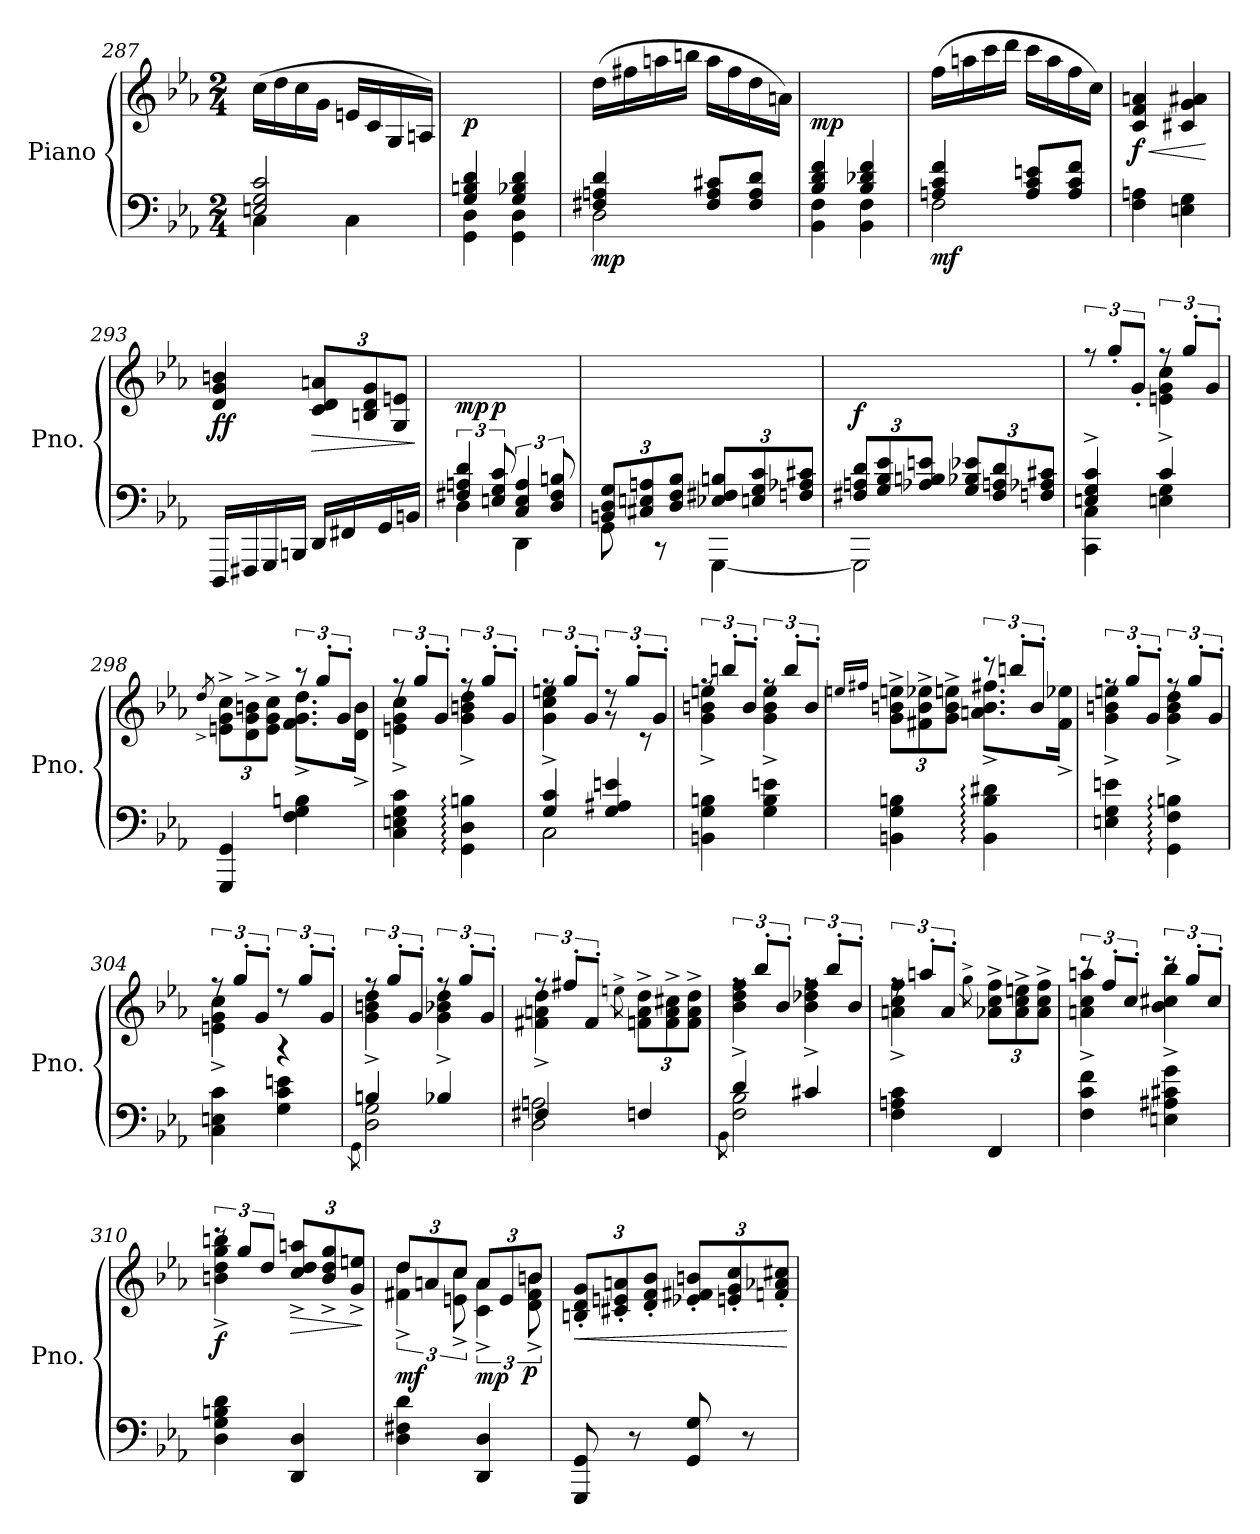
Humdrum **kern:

**kern	**kern	**dynam
*part1	*part1	*part1
*staff2	*staff1	*staff1/2
*I"Piano	*	*
*I'Pno.	*	*
!!LO:LB:g=z
*clefF4	*clefG2	*
*k[b-e-a-]	*k[b-e-a-]	*
*M2/4	*M2/4	*
=287	=287	=287
*^	*	*
2En/ 2G/ 2c/	4C\	(>16cc\LL	.
.	.	16dd\	.
.	.	16cc\	.
.	.	16g\JJ	.
.	4C\	16en/LL	.
.	.	16c/	.
.	.	16G/	.
.	.	16An/JJ)	.
=288	=288	=288	=288
!	!	!	!LO:DY:b
4G/ 4Bn/ 4d/	4GG\ 4D\	2ryy	p
4G/ 4B-X/ 4d/	4GG\ 4D\	.	.
=289	=289	=289	=289
!	!	!	!LO:DY:b=2
4F#X/ 4An/ 4d/	2D\	(>16dd\LL	mp
.	.	16ff#X\	.
.	.	16aan\	.
.	.	16bbn\JJ	.
8F#/ 8A/ 8c#X/L	.	16aa\LL	.
.	.	16ff#\	.
8F#/ 8A/ 8d/J	.	16dd\	.
.	.	16an\JJ)	.
=290	=290	=290	=290
!	!	!	!LO:DY:b
4B-/ 4d/ 4f/	4BB-\ 4F\	2ryy	mp
4B-/ 4d-X/ 4f/	4BB-\ 4F\	.	.
=291	=291	=291	=291
!	!	!	!LO:DY:b=2
4An/ 4c/ 4f/	2F\	(>16ff\LL	mf
.	.	16aan\	.
.	.	16ccc\	.
.	.	16ddd\JJ	.
8A/ 8c/ 8en/L	.	16ccc\LL	.
.	.	16aa\	.
8A/ 8c/ 8f/J	.	16ff\	.
.	.	16cc\JJ)	.
*v	*v	*	*
=292	=292	=292
!	!	!LO:HP:b
!	!	!LO:DY:n=1:b
4F\ 4An\	4c/ 4f/ 4an/	< f
4En\ 4G\	4c#X/ 4g/ 4a#X/	.
.	.	[
!!LO:LB:g=z
=293	=293	=293
!	!	!LO:DY:b
16DDD/LL	4d/ 4g/ 4bn/	ff
16FFF#X/	.	.
16GGG/	.	.
16BBBn/JJ	.	.
*	*Xbrackettup	*
!	!	!LO:HP:b
16DD/LL	12c/ 12d/ 12an/L	>
16FF#X/	.	.
.	12Bn/ 12d/ 12g/	.
16GG/	.	.
.	12G/ 12en/J	.
16BBn/JJ	.	.
.	.	]
=294	=294	=294
*^	*	*
!	!	!	!LO:DY:b
6F#X/ 6An/ 6d/	4D\	6ryy	mp
!	!	!	!LO:DY:b
12En/ 12G/ 12c/	.	3ryy	p
6C/ 6E/ 6A/	4DD\	.	.
12D/ 12F#/ 12Bn/	.	.	.
=295	=295	=295	=295
*Xbrackettup	*	*	*
12BBn/ 12D/ 12G/L	8GG\	2ryy	.
12C#X/ 12En/ 12An/	.	.	.
.	8r	.	.
12D/ 12F/ 12B-/J	.	.	.
12E-X/ 12F#X/ 12Bn/L	[4GGG\	.	.
12En/ 12G/ 12c/	.	.	.
12Fn/ 12A-X/ 12c#X/J	.	.	.
!!LO:LB:g=z
=296	=296	=296	=296
!	!	!	!LO:DY:b
12F#X/ 12An/ 12d/L	2GGG\]	2ryy	f
12G/ 12B-/ 12e-/	.	.	.
12A-X/ 12Bn/ 12en/J	.	.	.
12G/ 12B-X/ 12e-X/L	.	.	.
12F#/ 12An/ 12d/	.	.	.
12Fn/ 12A-X/ 12c#X/J	.	.	.
=297	=297	=297	=297
*	*^	*	*
*	*	*	*brackettup	*
*v	*v	*v	*	*
*	*MM90	*
*^	*^	*
*	*^	*	*	*
4En/^ 4G/^ 4c/^	4CC\ 4C\	4ryy	12rff	4ryy	.
.	.	.	12gg'/L	.	.
.	.	.	12g'/J	.	.
4ryy	4c/	4En\ 4G\	12rff	4en\^ 4g\^ 4cc\^	.
.	.	.	12gg'/L	.	.
.	.	.	12g'/J	.	.
*v	*v	*v	*	*	*
=298	=298	=298	=298
.	8qdd^/	.	.
*	*Xbrackettup	*	*
4GGG/ 4GG/	12en\^ 12g\^ 12cc\^L	4ryy	.
.	12d\^ 12g\^ 12bn\^	.	.
.	12e\^ 12g\^ 12cc\^J	.	.
*	*brackettup	*	*
4F\ 4G\ 4Bn\	12r	8.f\^ 8.g\^ 8.dd\^L	.
.	12gg'/L	.	.
.	12g'/J	.	.
.	.	16d\^ 16b\^Jk	.
=299	=299	=299	=299
4C\ 4En\ 4G\ 4c\	12rff	4en\^ 4g\^ 4cc\^	.
.	12gg'/L	.	.
.	12g'/J	.	.
4GG\: 4D\: 4Bn\:	12rff	4g\^ 4bn\^ 4dd\^	.
.	12gg'/L	.	.
.	12g'/J	.	.
=300	=300	=300	=300
*^	*	*	*
4G/ 4c/	2C\	12rff	4g\^ 4cc\^ 4een\^	.
.	.	12gg'/L	.	.
.	.	12g'/J	.	.
4G/ 4A#X/ 4en/	.	12r	8r	.
.	.	12gg'/L	.	.
.	.	.	8r	.
.	.	12g'/J	.	.
*v	*v	*	*	*
!!LO:PB:g=z	!!
=301	=301	=301	=301
4BBn\ 4G\ 4Bn\	12rff	4g\^ 4bn\^ 4een\^	.
.	12bbn'/L	.	.
.	12b'/J	.	.
4G\ 4B\ 4en\	12rff	4g\^ 4b\^ 4ee\^	.
.	12bb'/L	.	.
.	12b'/J	.	.
=302	=302	=302	=302
.	16qeen/LL	.	.
.	16qff#X/JJ	.	.
*	*Xbrackettup	*	*
4BBn\ 4G\ 4Bn\	12g\^ 12bn\^ 12ee\^L	4ryy	.
.	12f#X\^ 12b\^ 12ee-X\^	.	.
.	12g\^ 12b\^ 12een\^J	.	.
*	*brackettup	*	*
4BB\: 4B\: 4d#X\:	12r	8.an\^ 8.b\^ 8.ff#\^L	.
.	12bbn'/L	.	.
.	12b'/J	.	.
.	.	16f#\^ 16ee-X\^Jk	.
=303	=303	=303	=303
4En\ 4G\ 4en\	12rff	4g\^ 4bn\^ 4een\^	.
.	12gg'/L	.	.
.	12g'/J	.	.
4GG\: 4F\: 4Bn\:	12rff	4g\^ 4b\^ 4dd\^	.
.	12gg'/L	.	.
.	12g'/J	.	.
=304	=304	=304	=304
4C\ 4En\ 4c\	12rff	4en\^ 4g\^ 4cc\^	.
.	12gg'/L	.	.
.	12g'/J	.	.
4G\ 4c\ 4en\	12r	4r	.
.	12gg'/L	.	.
.	12g'/J	.	.
=305	=305	=305	=305
*^	*	*	*
.	8qGG\	.	.	.
4Bn/	2D\ 2G\	12rff	4g\^ 4bn\^ 4dd\^	.
.	.	12gg'/L	.	.
.	.	12g'/J	.	.
4B-X/	.	12rff	4g\^ 4b-X\^ 4dd\^	.
.	.	12gg'/L	.	.
.	.	12g'/J	.	.
!!LO:LB:g=z	!!
=306	=306	=306	=306	=306
4F#X/	2D\ 2An\	12rff	4f#X\^ 4an\^ 4dd\^	.
.	.	12ff#X'/L	.	.
.	.	12f#'/J	.	.
.	.	8qeen^\	.	.
*	*	*Xbrackettup	*	*
4Fn/	.	12fn\^ 12a\^ 12dd\^L	4ryy	.
.	.	12f\^ 12a\^ 12cc#X\^	.	.
.	.	12f\^ 12a\^ 12dd\^J	.	.
=307	=307	=307	=307	=307
.	8qBB-\	.	.	.
*	*	*brackettup	*	*
4d/	2F\ 2B-\	12rff	4b-\^ 4dd\^ 4ff\^	.
.	.	12bb-'/L	.	.
.	.	12b-'/J	.	.
4c#X/	.	12rff	4b-\^ 4dd-X\^ 4ff\^	.
.	.	12bb-'/L	.	.
.	.	12b-'/J	.	.
*v	*v	*	*	*
=308	=308	=308	=308
4F\ 4An\ 4c\	12rff	4an\^ 4cc\^ 4ff\^	.
.	12aan'/L	.	.
.	12a'/J	.	.
.	8qgg^\	.	.
*	*Xbrackettup	*	*
4FF/	12a-X\^ 12cc\^ 12ff\^L	4ryy	.
.	12a-\^ 12cc\^ 12een\^	.	.
.	12a-\^ 12cc\^ 12ff\^J	.	.
=309	=309	=309	=309
*	*brackettup	*	*
4F\ 4c\ 4f\	12rccc	4an\^ 4cc\^ 4aan\^	.
.	12ff'/L	.	.
.	12cc'/J	.	.
4En\ 4A#X\ 4c#X\ 4g\	12rccc	4b-\^ 4cc#X\^ 4bb-\^	.
.	12gg'/L	.	.
.	12cc#'/J	.	.
=310	=310	=310	=310
!	!	!	!LO:DY:b
4D\ 4G\ 4Bn\ 4d\	12rccc	4bn\^ 4dd\^ 4gg\^ 4bbn\^	f
.	12gg/L	.	.
.	12dd/J	.	.
*	*Xbrackettup	*	*
!	!	!	!LO:HP:b
4DD/ 4D/	12cc/^ 12dd/^ 12aan/^L	4ryy	>
.	12b/^ 12dd/^ 12gg/^	.	.
.	12g/^ 12een/^J	.	.
*	*v	*v	*
.	.	]
!!LO:LB:g=z
=311	=311	=311
*	*^	*
*	*	*brackettup	*
!	!	!	!LO:DY:b
4D\ 4F#X\ 4d\	12dd/L	6f#X\^ 6dd\^	mf
.	12an/	.	.
.	12cc/J	12en\^ 12cc\^	.
*	*Xbrackettup	*brackettup	*
!	!	!	!LO:DY:b
4DD/ 4D/	12a/L	6c\^ 6a\^	mp
.	12e/	.	.
!	!	!	!LO:DY:b
.	12bn/J	12d\^ 12f#\^ 12b\^	p
*	*v	*v	*
=312	=312	=312
*	*Xbrackettup	*
*	*^	*
!	!	!	!LO:HP:b
*	*v	*v	*
8GGG/ 8GG/	12Bn/' 12d/' 12g/'L	<
.	12c#X/' 12en/' 12an/'	.
8r	.	.
.	12d/' 12f/' 12b-/'J	.
8GG/ 8G/	12e-X/' 12f#X/' 12bn/'L	.
.	12en/' 12g/' 12cc/'	.
8r	.	.
.	12fn/' 12a-X/' 12cc#X/'J	.
.	.	[
=	=	=
*-	*-	*-
